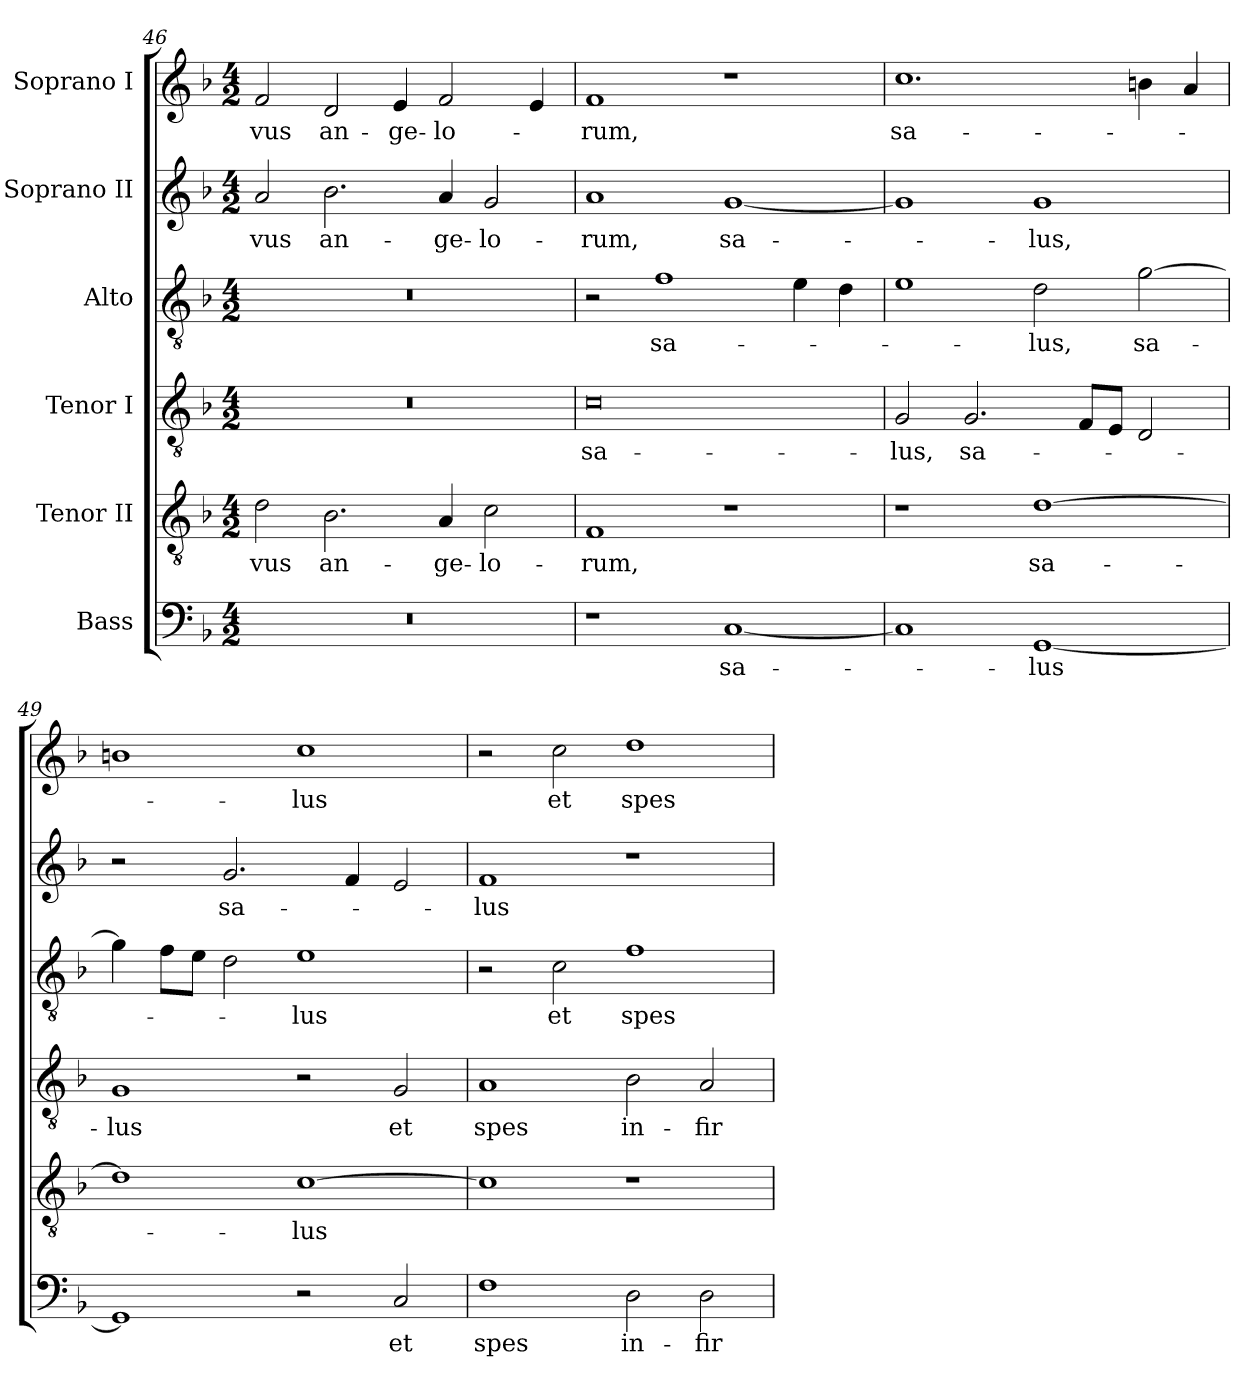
**kern	**text	**kern	**text	**kern	**text	**kern	**text	**kern	**text	**kern	**text
*part6	*part6	*part5	*part5	*part4	*part4	*part3	*part3	*part2	*part2	*part1	*part1
*staff6	*staff6	*staff5	*staff5	*staff4	*staff4	*staff3	*staff3	*staff2	*staff2	*staff1	*staff1
*I"Bass	*	*I"Tenor II	*	*I"Tenor I	*	*I"Alto	*	*I"Soprano II	*	*I"Soprano I	*
*clefF4	*	*clefGv2	*	*clefGv2	*	*clefGv2	*	*clefG2	*	*clefG2	*
*k[b-]	*	*k[b-]	*	*k[b-]	*	*k[b-]	*	*k[b-]	*	*k[b-]	*
*F:	*	*F:	*	*F:	*	*F:	*	*F:	*	*F:	*
*M4/2	*	*M4/2	*	*M4/2	*	*M4/2	*	*M4/2	*	*M4/2	*
=46	=46	=46	=46	=46	=46	=46	=46	=46	=46	=46	=46
!LO:N:vis=1	!	!	!	!	!	!	!	!	!	!	!
!	!	!	!LO:LY:b:color=#000000	!LO:N:vis=1	!	!LO:N:vis=1	!	!	!	!	!
!	!	!	!	!	!	!	!	!	!LO:LY:b:color=#000000	!	!
!	!	!	!	!	!	!	!	!	!	!	!LO:LY:b:color=#000000
0r	.	2di\	-vus	0r	.	0r	.	2ai/	-vus	2fi/	-vus
!	!	!	!LO:LY:b:color=#000000	!	!	!	!	!	!	!	!
!	!	!	!	!	!	!	!	!	!LO:LY:b:color=#000000	!	!
!	!	!	!	!	!	!	!	!	!	!	!LO:LY:b:color=#000000
.	.	2.B-i\	an-	.	.	.	.	2.b-i\	an-	2di/	an-
!	!	!	!	!	!	!	!	!	!	!	!LO:LY:b:color=#000000
.	.	.	.	.	.	.	.	.	.	4ei/	-ge-
!	!	!	!LO:LY:b:color=#000000	!	!	!	!	!	!	!	!
!	!	!	!	!	!	!	!	!	!LO:LY:b:color=#000000	!	!
!	!	!	!	!	!	!	!	!	!	!	!LO:LY:b:color=#000000
.	.	4Ai/	-ge-	.	.	.	.	4ai/	-ge-	2fi/	-lo-
!	!	!	!LO:LY:b:color=#000000	!	!	!	!	!	!	!	!
!	!	!	!	!	!	!	!	!	!LO:LY:b:color=#000000	!	!
.	.	2ci\	-lo-	.	.	.	.	2gi/	-lo-	.	.
.	.	.	.	.	.	.	.	.	.	4ei/	.
=47	=47	=47	=47	=47	=47	=47	=47	=47	=47	=47	=47
!	!	!	!LO:LY:b:color=#000000	!	!	!	!	!	!	!	!
!	!	!	!	!	!LO:LY:b:color=#000000	!	!	!	!	!	!
!	!	!	!	!	!	!	!	!	!LO:LY:b:color=#000000	!	!
!	!	!	!	!	!	!	!	!	!	!	!LO:LY:b:color=#000000
1r	.	1Fi	-rum,	0ci	sa-	2r	.	1ai	-rum,	1fi	-rum,
!	!	!	!	!	!	!	!LO:LY:b:color=#000000	!	!	!	!
.	.	.	.	.	.	1fi	sa-	.	.	.	.
!	!LO:LY:b:color=#000000	!	!	!	!	!	!	!	!	!	!
!	!	!	!	!	!	!	!	!	!LO:LY:b:color=#000000	!	!
[<1Ci	sa-	1r	.	.	.	.	.	[<1gi	sa-	1r	.
.	.	.	.	.	.	4ei\	.	.	.	.	.
.	.	.	.	.	.	4di\	.	.	.	.	.
!!LO:PB:g=z
=48	=48	=48	=48	=48	=48	=48	=48	=48	=48	=48	=48
!	!	!	!	!	!LO:LY:b:color=#000000	!	!	!	!	!	!
!	!	!	!	!	!	!	!	!	!	!	!LO:LY:b:color=#000000
1Ci]	.	1r	.	2Gi/	-lus,	1ei	.	1gi]	.	1.cci	sa-
!	!	!	!	!	!LO:LY:b:color=#000000	!	!	!	!	!	!
.	.	.	.	2.Gi/	sa-	.	.	.	.	.	.
!	!LO:LY:b:color=#000000	!	!	!	!	!	!	!	!	!	!
!	!	!	!LO:LY:b:color=#000000	!	!	!	!	!	!	!	!
!	!	!	!	!	!	!	!LO:LY:b:color=#000000	!	!	!	!
!	!	!	!	!	!	!	!	!	!LO:LY:b:color=#000000	!	!
[<1GGi	-lus	[>1di	sa-	.	.	2di\	-lus,	1gi	-lus,	.	.
.	.	.	.	8Fi/L	.	.	.	.	.	.	.
.	.	.	.	8Ei/J	.	.	.	.	.	.	.
!	!	!	!	!	!	!	!LO:LY:b:color=#000000	!	!	!	!
.	.	.	.	2Di/	.	[>2gi\	sa-	.	.	4bni\	.
.	.	.	.	.	.	.	.	.	.	4ai/	.
=49	=49	=49	=49	=49	=49	=49	=49	=49	=49	=49	=49
!	!	!	!	!	!LO:LY:b:color=#000000	!	!	!	!	!	!
1GGi]	.	1di]	.	1Gi	-lus	4gi\]	.	2r	.	1bni	.
.	.	.	.	.	.	8fi\L	.	.	.	.	.
.	.	.	.	.	.	8ei\J	.	.	.	.	.
!	!	!	!	!	!	!	!	!	!LO:LY:b:color=#000000	!	!
.	.	.	.	.	.	2di\	.	2.gi/	sa-	.	.
!	!	!	!LO:LY:b:color=#000000	!	!	!	!	!	!	!	!
!	!	!	!	!	!	!	!LO:LY:b:color=#000000	!	!	!	!
!	!	!	!	!	!	!	!	!	!	!	!LO:LY:b:color=#000000
2r	.	[>1ci	-lus	2r	.	1ei	-lus	.	.	1cci	-lus
.	.	.	.	.	.	.	.	4fi/	.	.	.
!	!LO:LY:b:color=#000000	!	!	!	!	!	!	!	!	!	!
!	!	!	!	!	!LO:LY:b:color=#000000	!	!	!	!	!	!
2Ci/	et	.	.	2Gi/	et	.	.	2ei/	.	.	.
=50	=50	=50	=50	=50	=50	=50	=50	=50	=50	=50	=50
!	!LO:LY:b:color=#000000	!	!	!	!	!	!	!	!	!	!
!	!	!	!	!	!LO:LY:b:color=#000000	!	!	!	!	!	!
!	!	!	!	!	!	!	!	!	!LO:LY:b:color=#000000	!	!
1Fi	spes	1ci]	.	1Ai	spes	2r	.	1fi	-lus	2r	.
!	!	!	!	!	!	!	!LO:LY:b:color=#000000	!	!	!	!
!	!	!	!	!	!	!	!	!	!	!	!LO:LY:b:color=#000000
.	.	.	.	.	.	2ci\	et	.	.	2cci\	et
!	!LO:LY:b:color=#000000	!	!	!	!	!	!	!	!	!	!
!	!	!	!	!	!LO:LY:b:color=#000000	!	!	!	!	!	!
!	!	!	!	!	!	!	!LO:LY:b:color=#000000	!	!	!	!
!	!	!	!	!	!	!	!	!	!	!	!LO:LY:b:color=#000000
2Di\	in-	1r	.	2B-i\	in-	1fi	spes	1r	.	1ddi	spes
!	!LO:LY:b:color=#000000	!	!	!	!	!	!	!	!	!	!
!	!	!	!	!	!LO:LY:b:color=#000000	!	!	!	!	!	!
2Di\	-fir-	.	.	2Ai/	-fir-	.	.	.	.	.	.
=	=	=	=	=	=	=	=	=	=	=	=
*-	*-	*-	*-	*-	*-	*-	*-	*-	*-	*-	*-
